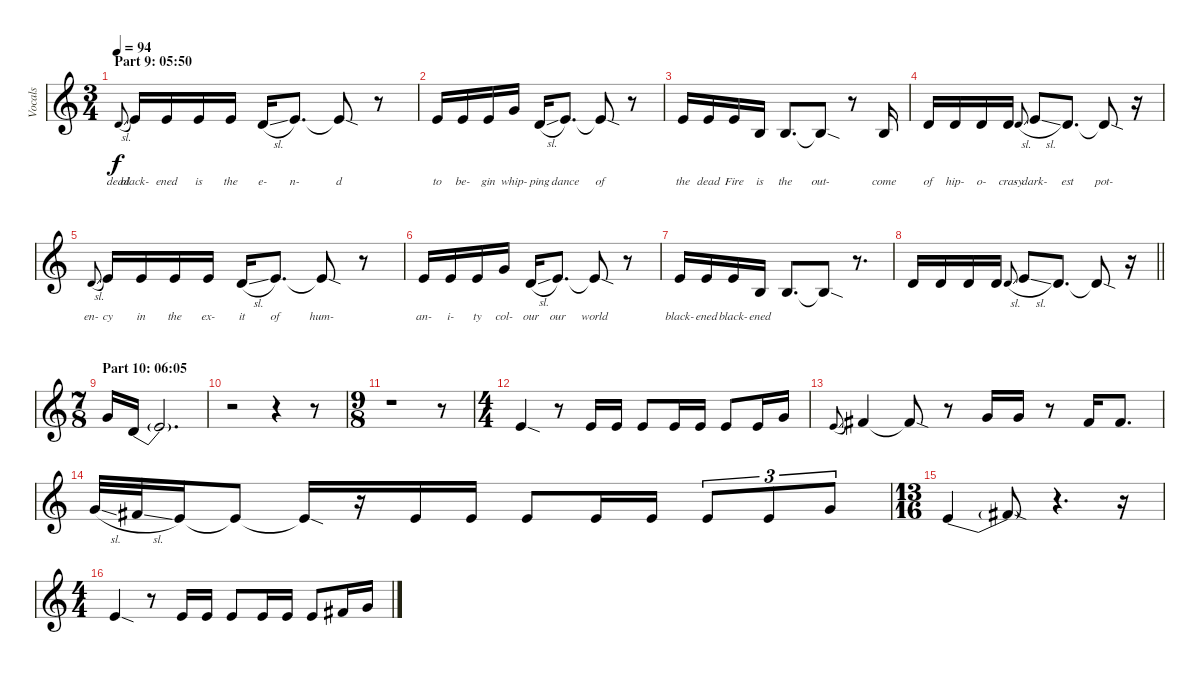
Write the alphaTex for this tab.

\track ("Vocals" "Vocals") {instrument lead2sawtooth}
\staff {score}
\tuning (E4 B3 G3 D3 A2 E2) {hide}
\ts (3 4)
\section ("" "Part 9: 05:50")
\tempo 94
\clef g2
\ks c
7.3{sl}.8{lyrics (0 "dead") lyrics (1 "") lyrics (2 "") lyrics (3 "") lyrics (4 "") gr onbeat dy f} 9.3.16{lyrics (0 "black-") lyrics (1 "") lyrics (2 "") lyrics (3 "") lyrics (4 "")} 9.3.16{lyrics (0 "ened") lyrics (1 "") lyrics (2 "") lyrics (3 "") lyrics (4 "")} 9.3.16{lyrics (0 "is") lyrics (1 "") lyrics (2 "") lyrics (3 "") lyrics (4 "")} 9.3.16{lyrics (0 "the") lyrics (1 "") lyrics (2 "") lyrics (3 "") lyrics (4 "")} 7.3{sl}.16{lyrics (0 "e-") lyrics (1 "") lyrics (2 "") lyrics (3 "") lyrics (4 "")} 9.3.8{d lyrics (0 "n-") lyrics (1 "") lyrics (2 "") lyrics (3 "") lyrics (4 "")} 9.3{sod t}.8{lyrics (0 "d") lyrics (1 "") lyrics (2 "") lyrics (3 "") lyrics (4 "")} r.8 |
9.3.16{lyrics (0 "to") lyrics (1 "") lyrics (2 "") lyrics (3 "") lyrics (4 "")} 9.3.16{lyrics (0 "be-") lyrics (1 "") lyrics (2 "") lyrics (3 "") lyrics (4 "")} 9.3.16{lyrics (0 "gin") lyrics (1 "") lyrics (2 "") lyrics (3 "") lyrics (4 "")} 12.3.16{lyrics (0 "whip-") lyrics (1 "") lyrics (2 "") lyrics (3 "") lyrics (4 "")} 7.3{sl}.16{lyrics (0 "ping") lyrics (1 "") lyrics (2 "") lyrics (3 "") lyrics (4 "")} 9.3.8{d lyrics (0 "dance") lyrics (1 "") lyrics (2 "") lyrics (3 "") lyrics (4 "")} 9.3{sod t}.8{lyrics (0 "of") lyrics (1 "") lyrics (2 "") lyrics (3 "") lyrics (4 "")} r.8 |
9.3.16{lyrics (0 "the") lyrics (1 "") lyrics (2 "") lyrics (3 "") lyrics (4 "")} 9.3.16{lyrics (0 "dead") lyrics (1 "") lyrics (2 "") lyrics (3 "") lyrics (4 "")} 9.3.16{lyrics (0 "Fire") lyrics (1 "") lyrics (2 "") lyrics (3 "") lyrics (4 "")} 4.3.16{lyrics (0 "is") lyrics (1 "") lyrics (2 "") lyrics (3 "") lyrics (4 "")} 4.3.8{d lyrics (0 "the") lyrics (1 "") lyrics (2 "") lyrics (3 "") lyrics (4 "")} 4.3{sod t}.8{lyrics (0 "out-") lyrics (1 "") lyrics (2 "") lyrics (3 "") lyrics (4 "")} r.8 4.3.16{lyrics (0 "come") lyrics (1 "") lyrics (2 "") lyrics (3 "") lyrics (4 "")} |
7.3.16{lyrics (0 "of") lyrics (1 "") lyrics (2 "") lyrics (3 "") lyrics (4 "")} 7.3.16{lyrics (0 "hip-") lyrics (1 "") lyrics (2 "") lyrics (3 "") lyrics (4 "")} 7.3.16{lyrics (0 "o-") lyrics (1 "") lyrics (2 "") lyrics (3 "") lyrics (4 "")} 7.3.16{lyrics (0 "cra-") lyrics (1 "") lyrics (2 "") lyrics (3 "") lyrics (4 "")} 7.3{sl}.8{lyrics (0 "sy") lyrics (1 "") lyrics (2 "") lyrics (3 "") lyrics (4 "") gr onbeat} 9.3{sl}.8{lyrics (0 "dark-") lyrics (1 "") lyrics (2 "") lyrics (3 "") lyrics (4 "")} 7.3.8{d lyrics (0 "est") lyrics (1 "") lyrics (2 "") lyrics (3 "") lyrics (4 "")} 7.3{sod t}.8{lyrics (0 "pot-") lyrics (1 "") lyrics (2 "") lyrics (3 "") lyrics (4 "")} r.16 |
7.3{sl}.8{lyrics (0 "en-") lyrics (1 "") lyrics (2 "") lyrics (3 "") lyrics (4 "") gr onbeat} 9.3.16{lyrics (0 "cy") lyrics (1 "") lyrics (2 "") lyrics (3 "") lyrics (4 "")} 9.3.16{lyrics (0 "in") lyrics (1 "") lyrics (2 "") lyrics (3 "") lyrics (4 "")} 9.3.16{lyrics (0 "the") lyrics (1 "") lyrics (2 "") lyrics (3 "") lyrics (4 "")} 9.3.16{lyrics (0 "ex-") lyrics (1 "") lyrics (2 "") lyrics (3 "") lyrics (4 "")} 7.3{sl}.16{lyrics (0 "it") lyrics (1 "") lyrics (2 "") lyrics (3 "") lyrics (4 "")} 9.3.8{d lyrics (0 "of") lyrics (1 "") lyrics (2 "") lyrics (3 "") lyrics (4 "")} 9.3{sod t}.8{lyrics (0 "hum-") lyrics (1 "") lyrics (2 "") lyrics (3 "") lyrics (4 "")} r.8 |
9.3.16{lyrics (0 "an-") lyrics (1 "") lyrics (2 "") lyrics (3 "") lyrics (4 "")} 9.3.16{lyrics (0 "i-") lyrics (1 "") lyrics (2 "") lyrics (3 "") lyrics (4 "")} 9.3.16{lyrics (0 "ty") lyrics (1 "") lyrics (2 "") lyrics (3 "") lyrics (4 "")} 12.3.16{lyrics (0 "col-") lyrics (1 "") lyrics (2 "") lyrics (3 "") lyrics (4 "")} 7.3{sl}.16{lyrics (0 "our") lyrics (1 "") lyrics (2 "") lyrics (3 "") lyrics (4 "")} 9.3.8{d lyrics (0 "our") lyrics (1 "") lyrics (2 "") lyrics (3 "") lyrics (4 "")} 9.3{sod t}.8{lyrics (0 "world") lyrics (1 "") lyrics (2 "") lyrics (3 "") lyrics (4 "")} r.8 |
9.3.16{lyrics (0 "black-") lyrics (1 "") lyrics (2 "") lyrics (3 "") lyrics (4 "")} 9.3.16{lyrics (0 "ened") lyrics (1 "") lyrics (2 "") lyrics (3 "") lyrics (4 "")} 9.3.16{lyrics (0 "black-") lyrics (1 "") lyrics (2 "") lyrics (3 "") lyrics (4 "")} 4.3.16{lyrics (0 "ened") lyrics (1 "") lyrics (2 "") lyrics (3 "") lyrics (4 "")} 4.3.8{d} 4.3{sod t}.8 r.8{d} |
\barLineRight lightlight
7.3.16 7.3.16 7.3.16 7.3.16 7.3{sl}.8{gr onbeat} 9.3{sl}.8 7.3.8{d} 7.3{sod t}.8 r.16 |
\ts (7 8)
\section ("" "Part 10: 06:05")
12.3.16 7.3{be (bend 0 0 60 4)}.16 7.3{t}.2{d} |
r.2 r.4 r.8 |
\ts (9 8)
r.1 r.8 |
\ts (4 4)
9.3{sod}.4 r.8 9.3.16 9.3.16 9.3.8 9.3.16 9.3.16 9.3.8 9.3.16 12.3.16 |
9.3{sl}.8{gr onbeat} 11.3.4 11.3{sod t}.8 r.8 12.3.16 12.3.16 r.8 11.3.16 11.3.8{d} |
12.3{sl}.32 11.3{sl}.32 9.3.16 9.3{t}.8 9.3{sod t}.16 r.16 9.3.16 9.3.16 9.3.8 9.3.16 9.3.16 9.3.8{tu (3 2)} 9.3.8{tu (3 2)} 12.3.8{tu (3 2)} |
\ts (13 16)
9.3{be (custom 0 0 5 4 15 4 20 0 30 4 60 4)}.4 9.3{sod t}.8 r.4{d} r.16 |
\ts (4 4)
9.3{sod}.4 r.8 9.3.16 9.3.16 9.3.8 9.3.16 9.3.16 9.3.8 11.3.16 12.3.16
